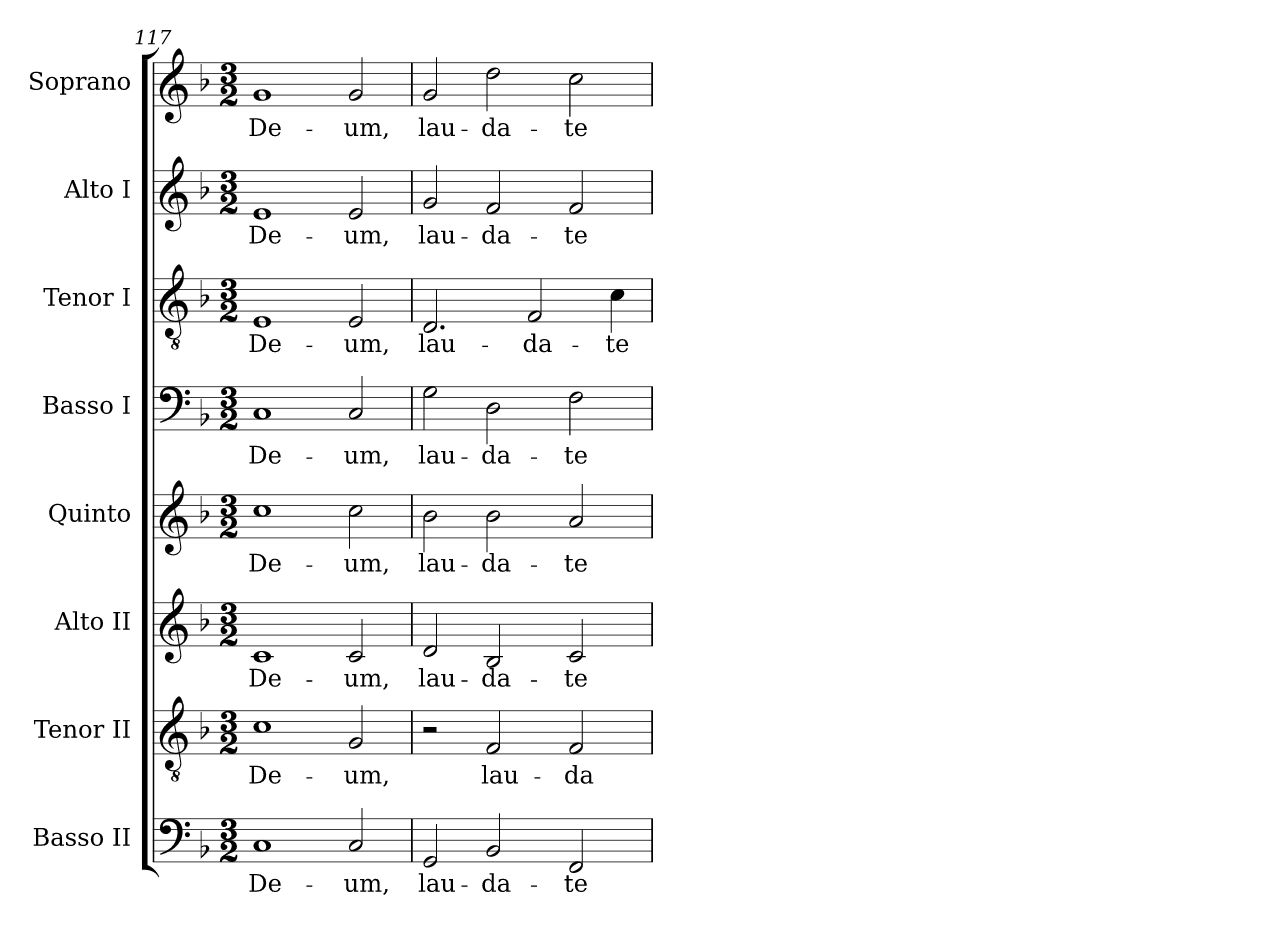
**kern	**text	**kern	**text	**kern	**text	**kern	**text	**kern	**text	**kern	**text	**kern	**text	**kern	**text
*part8	*part8	*part7	*part7	*part6	*part6	*part5	*part5	*part4	*part4	*part3	*part3	*part2	*part2	*part1	*part1
*staff8	*staff8	*staff7	*staff7	*staff6	*staff6	*staff5	*staff5	*staff4	*staff4	*staff3	*staff3	*staff2	*staff2	*staff1	*staff1
*I"Basso II	*	*I"Tenor II	*	*I"Alto II	*	*I"Quinto	*	*I"Basso I	*	*I"Tenor I	*	*I"Alto I	*	*I"Soprano	*
*I'B. 2	*	*I'T. 2	*	*I'A. 2	*	*I'Q.	*	*I'B. 1	*	*I'T. 1	*	*I'A. 1	*	*I'S.	*
*clefF4	*	*clefGv2	*	*clefG2	*	*clefG2	*	*clefF4	*	*clefGv2	*	*clefG2	*	*clefG2	*
*	*	*ITrd7c12	*	*	*	*	*	*	*	*ITrd7c12	*	*	*	*	*
*k[b-]	*	*k[b-]	*	*k[b-]	*	*k[b-]	*	*k[b-]	*	*k[b-]	*	*k[b-]	*	*k[b-]	*
*F:	*	*F:	*	*F:	*	*F:	*	*F:	*	*F:	*	*F:	*	*F:	*
*M3/2	*	*M3/2	*	*M3/2	*	*M3/2	*	*M3/2	*	*M3/2	*	*M3/2	*	*M3/2	*
=117	=117	=117	=117	=117	=117	=117	=117	=117	=117	=117	=117	=117	=117	=117	=117
!	!LO:LY:b:color=#000000	!	!	!	!	!	!	!	!	!	!	!	!	!	!
!	!	!	!LO:LY:b:color=#000000	!	!	!	!	!	!	!	!	!	!	!	!
!	!	!	!	!	!LO:LY:b:color=#000000	!	!	!	!	!	!	!	!	!	!
!	!	!	!	!	!	!	!LO:LY:b:color=#000000	!	!	!	!	!	!	!	!
!	!	!	!	!	!	!	!	!	!LO:LY:b:color=#000000	!	!	!	!	!	!
!	!	!	!	!	!	!	!	!	!	!	!LO:LY:b:color=#000000	!	!	!	!
!	!	!	!	!	!	!	!	!	!	!	!	!	!LO:LY:b:color=#000000	!	!
!	!	!	!	!	!	!	!	!	!	!	!	!	!	!	!LO:LY:b:color=#000000
1Ci	De-	1Ci	De-	1ci	De-	1cci	De-	1Ci	De-	1EEi	De-	1ei	De-	1gi	De-
!	!LO:LY:b:color=#000000	!	!	!	!	!	!	!	!	!	!	!	!	!	!
!	!	!	!LO:LY:b:color=#000000	!	!	!	!	!	!	!	!	!	!	!	!
!	!	!	!	!	!LO:LY:b:color=#000000	!	!	!	!	!	!	!	!	!	!
!	!	!	!	!	!	!	!LO:LY:b:color=#000000	!	!	!	!	!	!	!	!
!	!	!	!	!	!	!	!	!	!LO:LY:b:color=#000000	!	!	!	!	!	!
!	!	!	!	!	!	!	!	!	!	!	!LO:LY:b:color=#000000	!	!	!	!
!	!	!	!	!	!	!	!	!	!	!	!	!	!LO:LY:b:color=#000000	!	!
!	!	!	!	!	!	!	!	!	!	!	!	!	!	!	!LO:LY:b:color=#000000
2Ci/	-um,	2GGi/	-um,	2ci/	-um,	2cci\	-um,	2Ci/	-um,	2EEi/	-um,	2ei/	-um,	2gi/	-um,
=118	=118	=118	=118	=118	=118	=118	=118	=118	=118	=118	=118	=118	=118	=118	=118
!	!LO:LY:b:color=#000000	!	!	!	!	!	!	!	!	!	!	!	!	!	!
!	!	!	!	!	!LO:LY:b:color=#000000	!	!	!	!	!	!	!	!	!	!
!	!	!	!	!	!	!	!LO:LY:b:color=#000000	!	!	!	!	!	!	!	!
!	!	!	!	!	!	!	!	!	!LO:LY:b:color=#000000	!	!	!	!	!	!
!	!	!	!	!	!	!	!	!	!	!	!LO:LY:b:color=#000000	!	!	!	!
!	!	!	!	!	!	!	!	!	!	!	!	!	!LO:LY:b:color=#000000	!	!
!	!	!	!	!	!	!	!	!	!	!	!	!	!	!	!LO:LY:b:color=#000000
2GGi/	lau-	2r	.	2di/	lau-	2b-i\	lau-	2Gi\	lau-	2.DDi/	lau-	2gi/	lau-	2gi/	lau-
!	!LO:LY:b:color=#000000	!	!	!	!	!	!	!	!	!	!	!	!	!	!
!	!	!	!LO:LY:b:color=#000000	!	!	!	!	!	!	!	!	!	!	!	!
!	!	!	!	!	!LO:LY:b:color=#000000	!	!	!	!	!	!	!	!	!	!
!	!	!	!	!	!	!	!LO:LY:b:color=#000000	!	!	!	!	!	!	!	!
!	!	!	!	!	!	!	!	!	!LO:LY:b:color=#000000	!	!	!	!	!	!
!	!	!	!	!	!	!	!	!	!	!	!	!	!LO:LY:b:color=#000000	!	!
!	!	!	!	!	!	!	!	!	!	!	!	!	!	!	!LO:LY:b:color=#000000
2BB-i/	-da-	2FFi/	lau-	2B-i/	-da-	2b-i\	-da-	2Di\	-da-	.	.	2fi/	-da-	2ddi\	-da-
!	!	!	!	!	!	!	!	!	!	!	!LO:LY:b:color=#000000	!	!	!	!
.	.	.	.	.	.	.	.	.	.	2FFi/	-da-	.	.	.	.
!	!LO:LY:b:color=#000000	!	!	!	!	!	!	!	!	!	!	!	!	!	!
!	!	!	!LO:LY:b:color=#000000	!	!	!	!	!	!	!	!	!	!	!	!
!	!	!	!	!	!LO:LY:b:color=#000000	!	!	!	!	!	!	!	!	!	!
!	!	!	!	!	!	!	!LO:LY:b:color=#000000	!	!	!	!	!	!	!	!
!	!	!	!	!	!	!	!	!	!LO:LY:b:color=#000000	!	!	!	!	!	!
!	!	!	!	!	!	!	!	!	!	!	!	!	!LO:LY:b:color=#000000	!	!
!	!	!	!	!	!	!	!	!	!	!	!	!	!	!	!LO:LY:b:color=#000000
2FFi/	-te	2FFi/	-da-	2ci/	-te	2ai/	-te	2Fi\	-te	.	.	2fi/	-te	2cci\	-te
!	!	!	!	!	!	!	!	!	!	!	!LO:LY:b:color=#000000	!	!	!	!
.	.	.	.	.	.	.	.	.	.	4Ci\	-te	.	.	.	.
=	=	=	=	=	=	=	=	=	=	=	=	=	=	=	=
*-	*-	*-	*-	*-	*-	*-	*-	*-	*-	*-	*-	*-	*-	*-	*-
